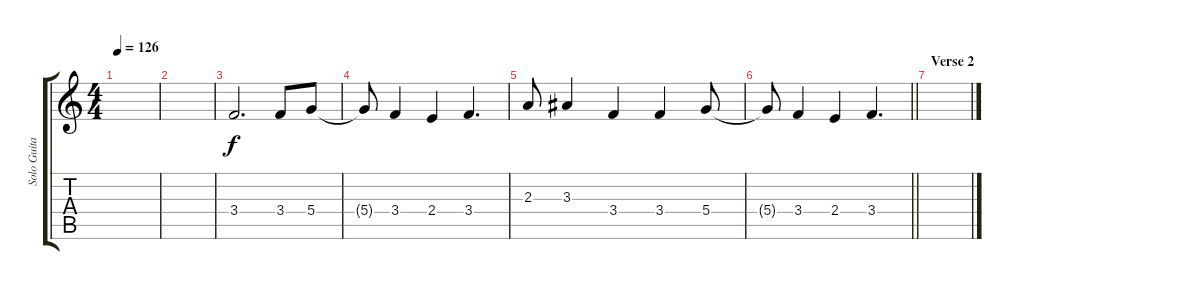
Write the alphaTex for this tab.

\track ("Solo Guitar" "Solo Guita") {instrument distortionguitar}
\staff {score tabs}
\tuning (E4 B3 G3 D3 A2 E2) {hide}
\ts (4 4)
\tempo 126
\clef g2
\ks c
|
|
3.4.2{d} 3.4.8 5.4.8 |
5.4{t}.8 3.4.4 2.4.4 3.4.4{d} |
2.3.8 3.3.4 3.4.4 3.4.4 5.4.8 |
\barLineRight lightlight
5.4{t}.8 3.4.4 2.4.4 3.4.4{d} |
\section ("" "Verse 2")
